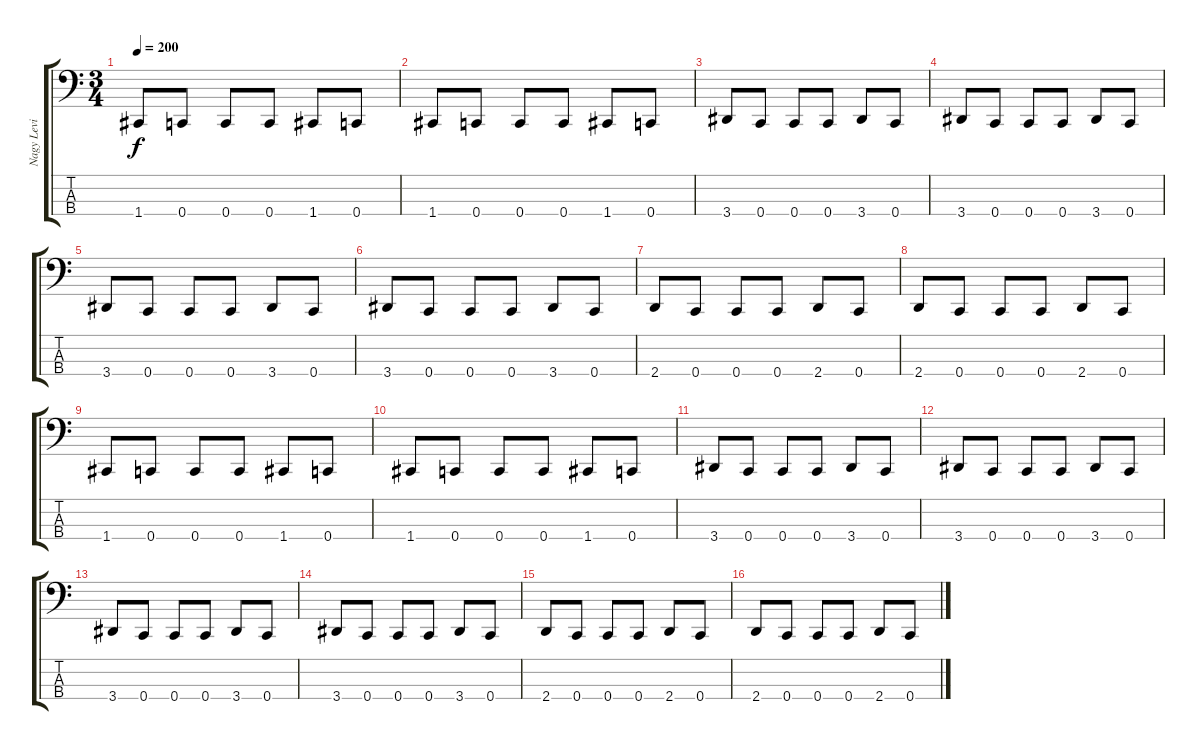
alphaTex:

\track ("Nagy Levi" "Nagy Levi") {instrument electricbassfinger}
\staff {score tabs}
\tuning (F2 C2 G1 C1) {hide}
\ts (3 4)
\tempo 200
\clef f4
\ks c
1.4.8{dy f} 0.4.8 0.4.8 0.4.8 1.4.8 0.4.8 |
1.4.8 0.4.8 0.4.8 0.4.8 1.4.8 0.4.8 |
3.4.8 0.4.8 0.4.8 0.4.8 3.4.8 0.4.8 |
3.4.8 0.4.8 0.4.8 0.4.8 3.4.8 0.4.8 |
3.4.8 0.4.8 0.4.8 0.4.8 3.4.8 0.4.8 |
3.4.8 0.4.8 0.4.8 0.4.8 3.4.8 0.4.8 |
2.4.8 0.4.8 0.4.8 0.4.8 2.4.8 0.4.8 |
2.4.8 0.4.8 0.4.8 0.4.8 2.4.8 0.4.8 |
1.4.8 0.4.8 0.4.8 0.4.8 1.4.8 0.4.8 |
1.4.8 0.4.8 0.4.8 0.4.8 1.4.8 0.4.8 |
3.4.8 0.4.8 0.4.8 0.4.8 3.4.8 0.4.8 |
3.4.8 0.4.8 0.4.8 0.4.8 3.4.8 0.4.8 |
3.4.8 0.4.8 0.4.8 0.4.8 3.4.8 0.4.8 |
3.4.8 0.4.8 0.4.8 0.4.8 3.4.8 0.4.8 |
2.4.8 0.4.8 0.4.8 0.4.8 2.4.8 0.4.8 |
2.4.8 0.4.8 0.4.8 0.4.8 2.4.8 0.4.8
